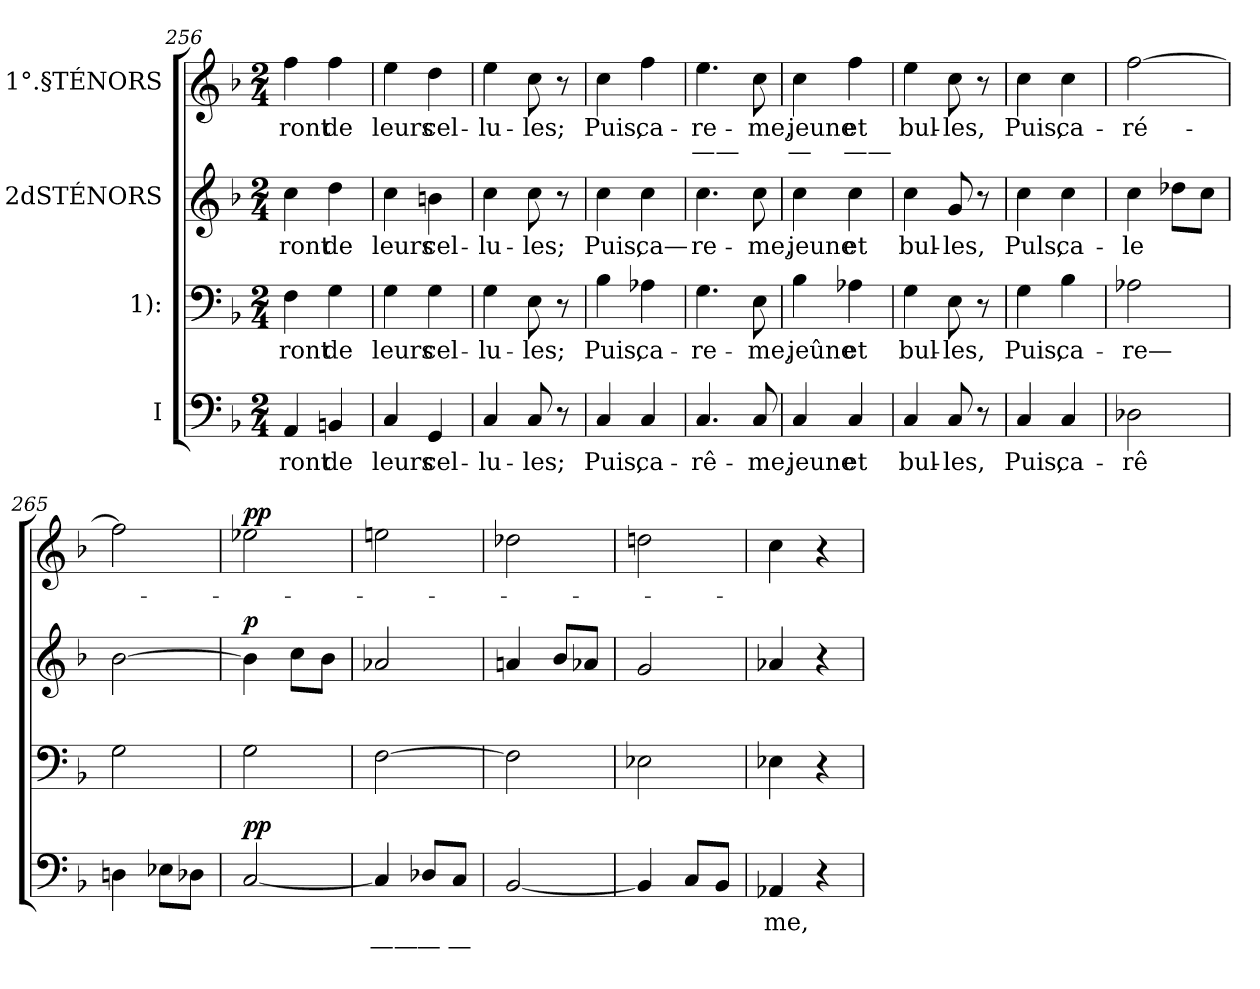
**kern	**text	**text	**dynam	**kern	**text	**kern	**text	**dynam	**kern	**text	**text	**dynam
*part4	*part4	*part4	*part4	*part3	*part3	*part2	*part2	*part2	*part1	*part1	*part1	*part1
*staff4	*staff4	*staff4	*staff4	*staff3	*staff3	*staff2	*staff2	*staff2	*staff1	*staff1	*staff1	*staff1
*I"I	*	*	*	*I"1):	*	*I"2dSTÉNORS	*	*	*I"1°.§TÉNORS	*	*	*
*clefF4	*	*	*	*clefF4	*	*clefG2	*	*	*clefG2	*	*	*
*k[b-]	*	*	*	*k[b-]	*	*k[b-]	*	*	*k[b-]	*	*	*
*M2/4	*	*	*	*M2/4	*	*M2/4	*	*	*M2/4	*	*	*
=256	=256	=256	=256	=256	=256	=256	=256	=256	=256	=256	=256	=256
4AAi/	ront	.	.	4Fi\	ront	4cci\	ront	.	4ffi\	ront	.	.
4BBni/	de	.	.	4Gi\	de	4ddi\	de	.	4ffi\	de	.	.
=257	=257	=257	=257	=257	=257	=257	=257	=257	=257	=257	=257	=257
4Ci/	leurs	.	.	4Gi\	leurs	4cci\	leurs	.	4eei\	leurs	.	.
4GGi/	cel-	.	.	4Gi\	cel-	4bni\	cel-	.	4ddi\	cel-	.	.
=258	=258	=258	=258	=258	=258	=258	=258	=258	=258	=258	=258	=258
4Ci/	lu-	.	.	4Gi\	lu-	4cci\	lu-	.	4eei\	lu-	.	.
8Ci/	les;	.	.	8Ei\	les;	8cci\	les;	.	8cci\	les;	.	.
8r	.	.	.	8r	.	8r	.	.	8r	.	.	.
!!LO:LB:g=z
=259	=259	=259	=259	=259	=259	=259	=259	=259	=259	=259	=259	=259
4Ci/	Puis,	.	.	4B-i\	Puis,	4cci\	Puis,	.	4cci\	Puis,	.	.
4Ci/	ca-	.	.	4A-Xi\	ca-	4cci\	ca—	.	4ffi\	ca-	.	.
=260	=260	=260	=260	=260	=260	=260	=260	=260	=260	=260	=260	=260
4.Ci/	rê-	.	.	4.Gi\	re-	4.cci\	re-	.	4.eei\	re-	——	.
8Ci/	me,	.	.	8Ei\	me,	8cci\	me,	.	8cci\	me,	.	.
=261	=261	=261	=261	=261	=261	=261	=261	=261	=261	=261	=261	=261
4Ci/	jeune	.	.	4B-i\	jeûne	4cci\	jeune	.	4cci\	jeune	—	.
4Ci/	et	.	.	4A-Xi\	et	4cci\	et	.	4ffi\	et	——	.
=262	=262	=262	=262	=262	=262	=262	=262	=262	=262	=262	=262	=262
4Ci/	bul-	.	.	4Gi\	bul-	4cci\	bul-	.	4eei\	bul-	.	.
8Ci/	les,	.	.	8Ei\	les,	8gi/	les,	.	8cci\	les,	.	.
8r	.	.	.	8r	.	8r	.	.	8r	.	.	.
=263	=263	=263	=263	=263	=263	=263	=263	=263	=263	=263	=263	=263
4Ci/	Puis,	.	.	4Gi\	Puis,	4cci\	Puls,	.	4cci\	Puis,	.	.
4Ci/	ca-	.	.	4B-i\	ca-	4cci\	ca-	.	4cci\	ca-	.	.
=264	=264	=264	=264	=264	=264	=264	=264	=264	=264	=264	=264	=264
2D-Xi\	rê-	.	.	2A-Xi\	re—	4cci\	le-	.	[2ffi\	ré-	.	.
.	.	.	.	.	.	8dd-Xi\L	--	.	.	.	.	.
.	.	.	.	.	.	8cci\J	.	.	.	.	.	.
=265	=265	=265	=265	=265	=265	=265	=265	=265	=265	=265	=265	=265
4Dni\	.	.	.	2Gi\	.	[2b-i\	.	.	2ffi\]	.	.	.
8E-Xi\L	.	.	.	.	.	.	.	.	.	.	.	.
8D-Xi\J	.	.	.	.	.	.	.	.	.	.	.	.
!!LO:LB:g=z
=266	=266	=266	=266	=266	=266	=266	=266	=266	=266	=266	=266	=266
!	!	!	!LO:DY:a	!	!	!	!	!LO:DY:a	!	!	!	!LO:DY:a
[2Ci/	.	.	pp	2Gi\	.	4b-i\]	.	p	2ee-Xi\	.	.	pp
.	.	.	.	.	.	8cci\L	.	.	.	.	.	.
.	.	.	.	.	.	8b-i\J	.	.	.	.	.	.
=267	=267	=267	=267	=267	=267	=267	=267	=267	=267	=267	=267	=267
4Ci/]	.	——	.	[2Fi\	.	2a-Xi/	.	.	2eeni\	.	.	.
8D-Xi/L	.	—	.	.	.	.	.	.	.	.	.	.
8Ci/J	.	—	.	.	.	.	.	.	.	.	.	.
=268	=268	=268	=268	=268	=268	=268	=268	=268	=268	=268	=268	=268
[2BB-i/	.	.	.	2Fi\]	.	4ani/	.	.	2dd-Xi\	.	.	.
.	.	.	.	.	.	8b-i/L	.	.	.	.	.	.
.	.	.	.	.	.	8a-Xi/J	.	.	.	.	.	.
=269	=269	=269	=269	=269	=269	=269	=269	=269	=269	=269	=269	=269
4BB-i/]	.	.	.	2E-Xi\	.	2gi/	.	.	2ddni\	.	.	.
8Ci/L	.	.	.	.	.	.	.	.	.	.	.	.
8BB-i/J	--	.	.	.	.	.	.	.	.	.	.	.
=270	=270	=270	=270	=270	=270	=270	=270	=270	=270	=270	=270	=270
4AA-Xi/	me,	.	.	4E-Xi\	.	4a-Xi/	.	.	4cci\	.	.	.
4r	.	.	.	4r	.	4r	.	.	4r	.	.	.
=	=	=	=	=	=	=	=	=	=	=	=	=
*-	*-	*-	*-	*-	*-	*-	*-	*-	*-	*-	*-	*-
